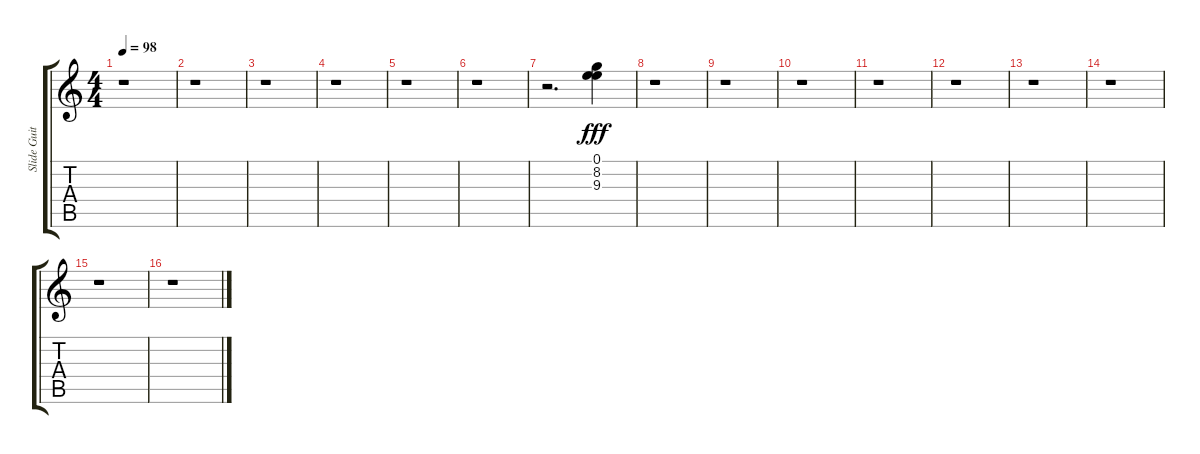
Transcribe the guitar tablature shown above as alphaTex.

\track ("Slide Guitar (left)" "Slide Guit") {instrument overdrivenguitar}
\staff {score tabs}
\tuning (E4 B3 G3 D3 A2 E2) {hide}
\ts (4 4)
\tempo 98
\clef g2
\ks c
r.1{dy fff} |
r.1 |
r.1 |
r.1 |
r.1 |
r.1 |
r.2{d} (0.1 8.2 9.3).4{volume 14 balance 8} |
r.1 |
r.1 |
r.1 |
r.1 |
r.1 |
r.1 |
r.1 |
r.1 |
r.1
